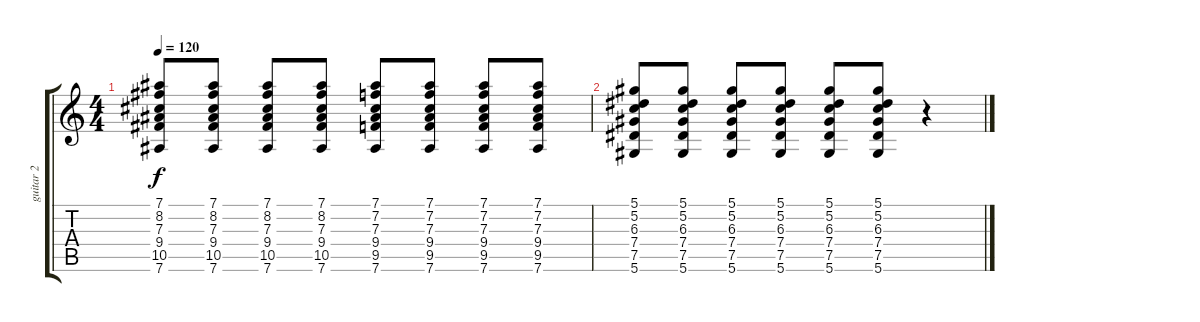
\track ("guitar 2" "guitar 2") {instrument distortionguitar}
\staff {score tabs}
\tuning (Eb4 Bb3 Gb3 Db3 Ab2 Eb2) {hide}
\ts (4 4)
\tempo 120
\clef g2
\ks c
(7.1 8.2 7.3 9.4 10.5 7.6).8{dy f} (7.1 8.2 7.3 9.4 10.5 7.6).8 (7.1 8.2 7.3 9.4 10.5 7.6).8 (7.1 8.2 7.3 9.4 10.5 7.6).8 (7.1 7.2 7.3 9.4 9.5 7.6).8 (7.1 7.2 7.3 9.4 9.5 7.6).8 (7.1 7.2 7.3 9.4 9.5 7.6).8 (7.1 7.2 7.3 9.4 9.5 7.6).8 |
(5.1 5.2 6.3 7.4 7.5 5.6).8 (5.1 5.2 6.3 7.4 7.5 5.6).8 (5.1 5.2 6.3 7.4 7.5 5.6).8 (5.1 5.2 6.3 7.4 7.5 5.6).8 (5.1 5.2 6.3 7.4 7.5 5.6).8 (5.1 5.2 6.3 7.4 7.5 5.6).8 r.4
